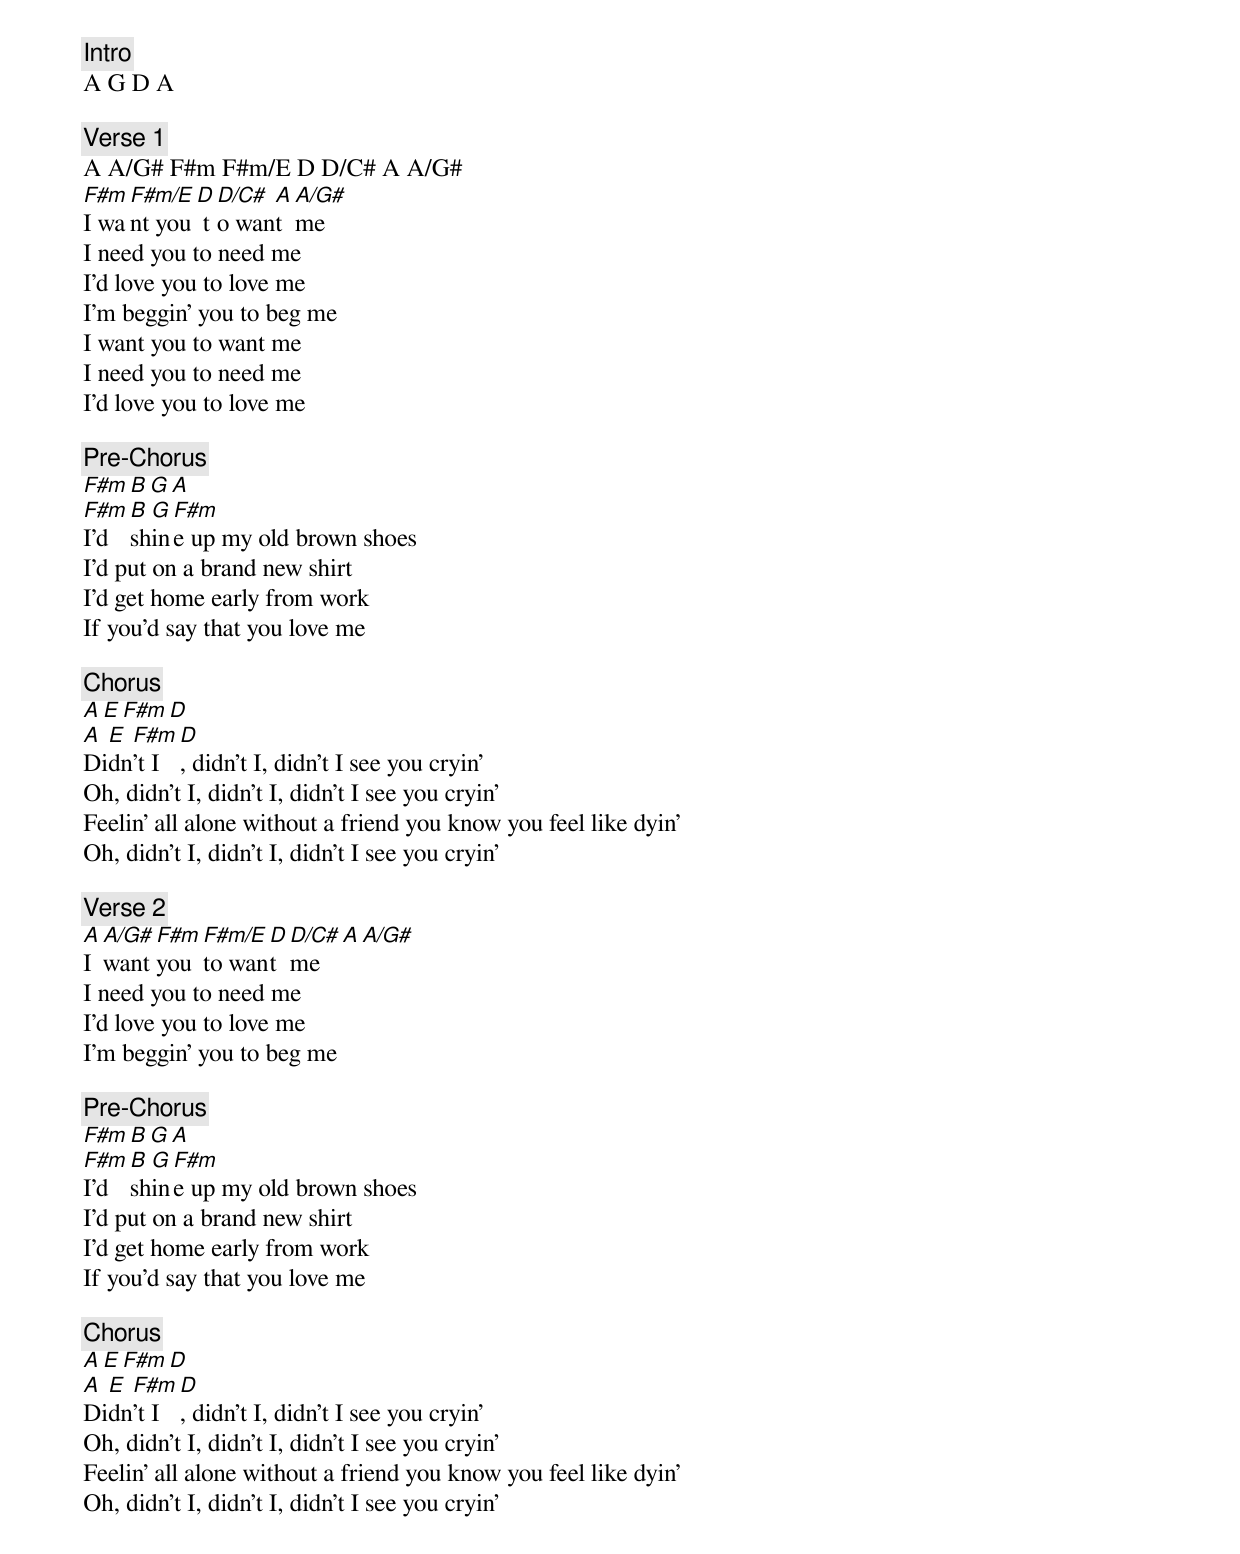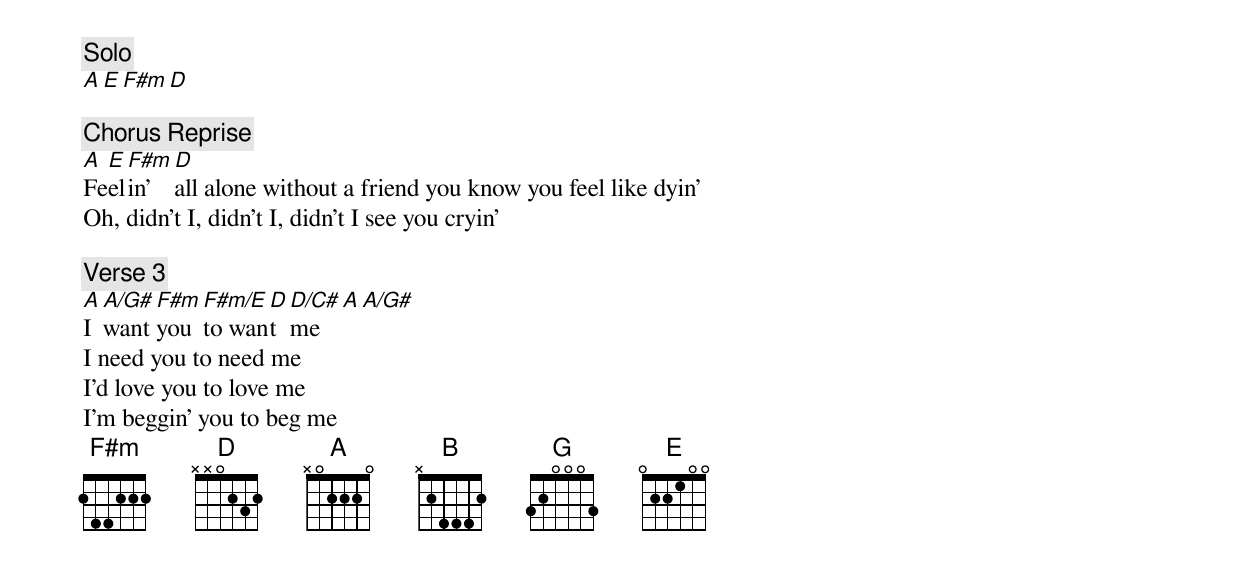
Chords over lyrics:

[Intro]
A G D A

[Verse 1]
A A/G# F#m F#m/E D D/C# A A/G#
F#m F#m/E D D/C# A A/G#
I want you to want me
I need you to need me
I'd love you to love me
I'm beggin' you to beg me
I want you to want me
I need you to need me
I'd love you to love me

[Pre-Chorus]
F#m B G A
F#m B G F#m
I'd shine up my old brown shoes
I'd put on a brand new shirt
I'd get home early from work
If you'd say that you love me

[Chorus]
A E F#m D
A E F#m D
Didn't I, didn't I, didn't I see you cryin'
Oh, didn't I, didn't I, didn't I see you cryin'
Feelin' all alone without a friend you know you feel like dyin'
Oh, didn't I, didn't I, didn't I see you cryin'

[Verse 2]
A A/G# F#m F#m/E D D/C# A A/G#
I want you to want me
I need you to need me
I'd love you to love me
I'm beggin' you to beg me

[Pre-Chorus]
F#m B G A
F#m B G F#m
I'd shine up my old brown shoes
I'd put on a brand new shirt
I'd get home early from work
If you'd say that you love me

[Chorus]
A E F#m D
A E F#m D
Didn't I, didn't I, didn't I see you cryin'
Oh, didn't I, didn't I, didn't I see you cryin'
Feelin' all alone without a friend you know you feel like dyin'
Oh, didn't I, didn't I, didn't I see you cryin'

[Solo]
A E F#m D

[Chorus Reprise]
A E F#m D
Feelin' all alone without a friend you know you feel like dyin'
Oh, didn't I, didn't I, didn't I see you cryin'

[Verse 3]
A A/G# F#m F#m/E D D/C# A A/G#
I want you to want me
I need you to need me
I'd love you to love me
I'm beggin' you to beg me
